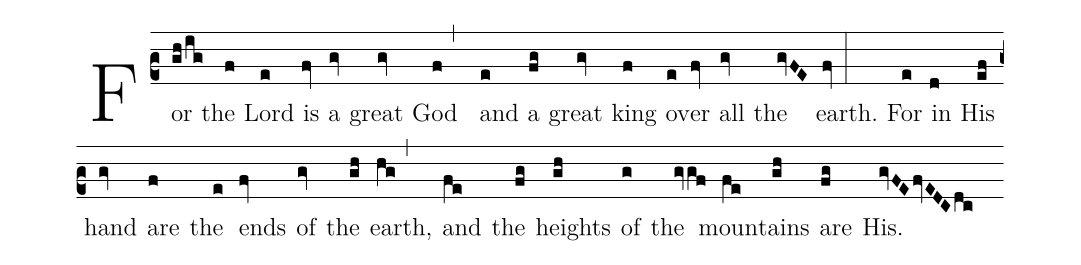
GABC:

%%
(c2) For(gh/ig) the(f) Lord(e) is(fv) a(gv) great(gv) God(f,) and(e) a(fg) great(gv) king(f) ov(e)er(fv) all(gv) the(gvFE) earth.(fv:) For(e) in(d) His(ef) hand(gv) are(f) the(e) ends(fv) of(gv) the(gh) earth,(hg,) and(fe) the(fg) heights(gh) of(g) the(gvgf) moun(fe)tains(gh) are(fg) His.(gvFEfvEDCdc)
